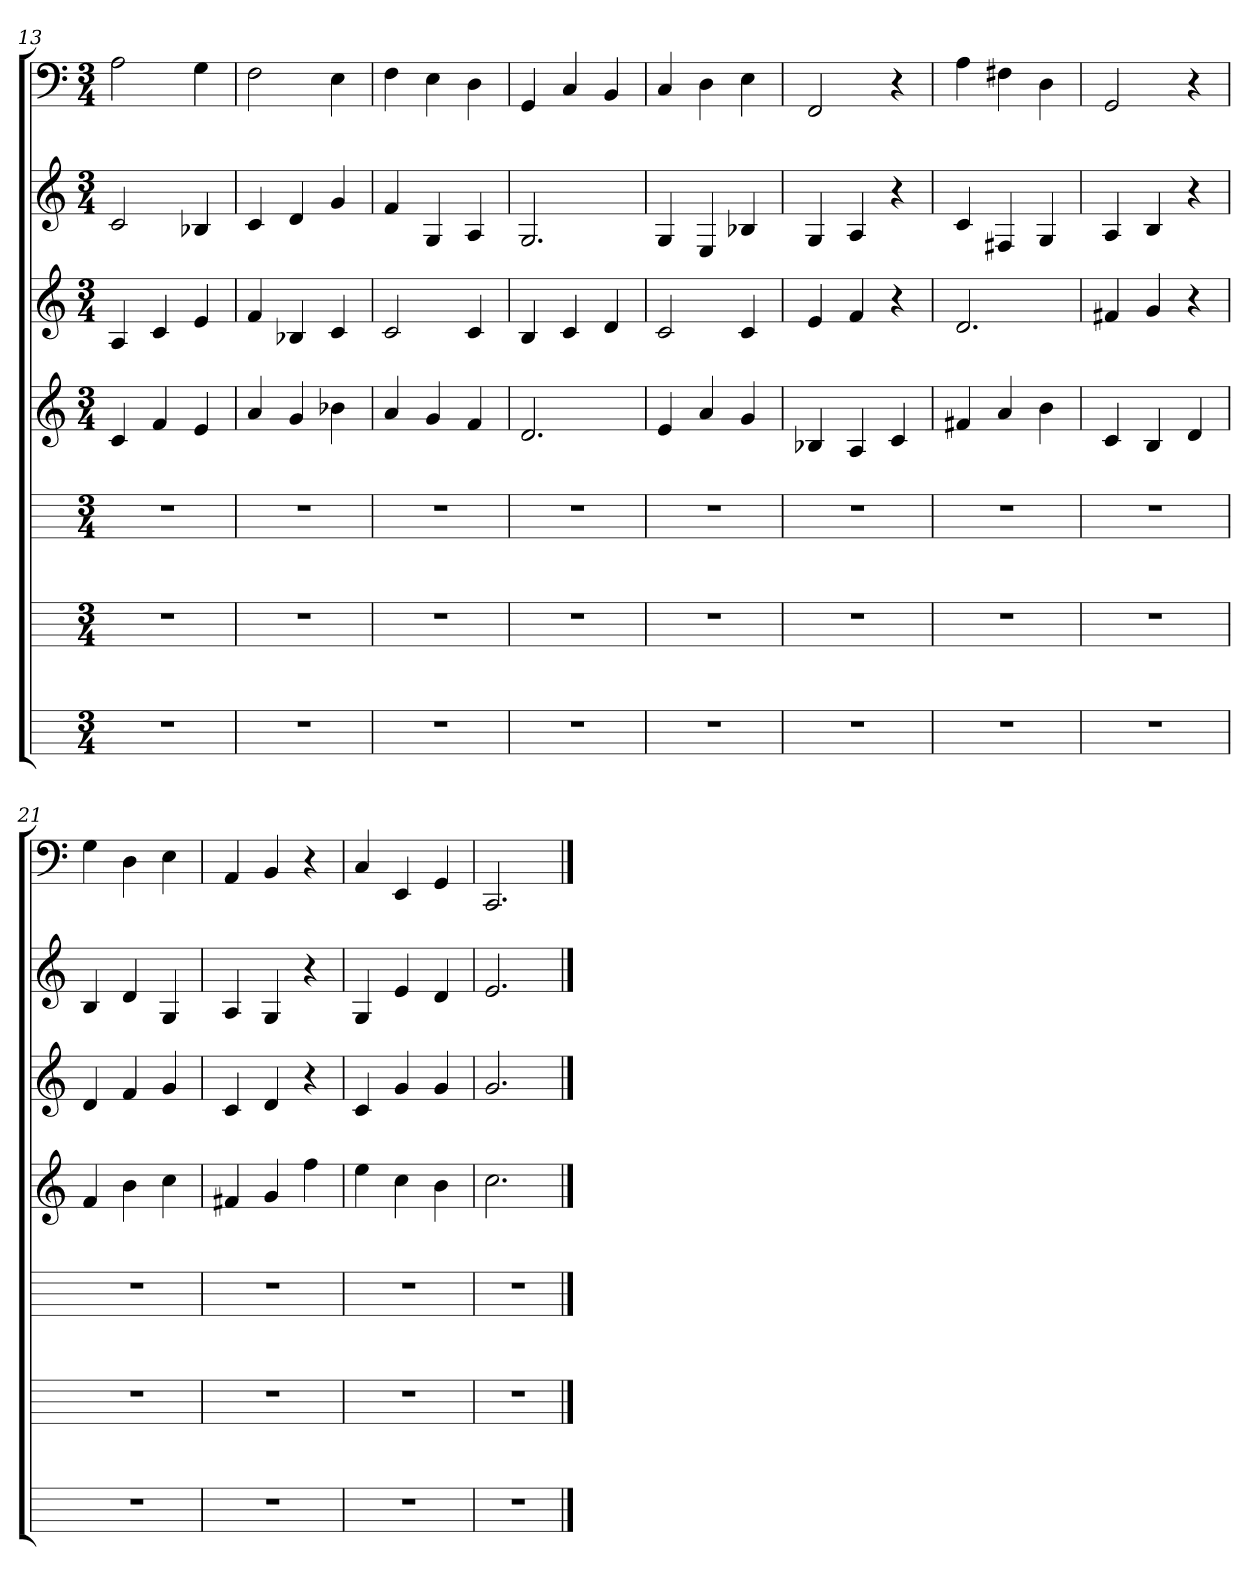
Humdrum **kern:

**kern	**kern	**kern	**kern	**kern	**kern	**kern
*part7	*part6	*part5	*part4	*part3	*part2	*part1
*staff7	*staff6	*staff5	*staff4	*staff3	*staff2	*staff1
*k[]	*k[]	*k[]	*k[]	*k[]	*k[]	*k[]
*C:	*C:	*C:	*C:	*C:	*C:	*C:
*M3/4	*M3/4	*M3/4	*M3/4	*M3/4	*M3/4	*M3/4
=13	=13	=13	=13	=13	=13	=13
2.r	2.r	2.r	4c	4A	2c	2A
.	.	.	4f	4c	.	.
.	.	.	4e	4e	4B-X	4G
=14	=14	=14	=14	=14	=14	=14
2.r	2.r	2.r	4a	4f	4c	2F
.	.	.	4g	4B-X	4d	.
.	.	.	4b-X	4c	4g	4E
=15	=15	=15	=15	=15	=15	=15
2.r	2.r	2.r	4a	2c	4f	4F
.	.	.	4g	.	4G	4E
.	.	.	4f	4c	4A	4D
=16	=16	=16	=16	=16	=16	=16
2.r	2.r	2.r	2.d	4B	2.G	4GG
.	.	.	.	4c	.	4C
.	.	.	.	4d	.	4BB
=17	=17	=17	=17	=17	=17	=17
2.r	2.r	2.r	4e	2c	4G	4C
.	.	.	4a	.	4E	4D
.	.	.	4g	4c	4B-X	4E
=18	=18	=18	=18	=18	=18	=18
2.r	2.r	2.r	4B-X	4e	4G	2FF
.	.	.	4A	4f	4A	.
.	.	.	4c	4r	4r	4r
=19	=19	=19	=19	=19	=19	=19
2.r	2.r	2.r	4f#X	2.d	4c	4A
.	.	.	4a	.	4F#X	4F#X
.	.	.	4b	.	4G	4D
=20	=20	=20	=20	=20	=20	=20
2.r	2.r	2.r	4c	4f#X	4A	2GG
.	.	.	4B	4g	4B	.
.	.	.	4d	4r	4r	4r
=21	=21	=21	=21	=21	=21	=21
2.r	2.r	2.r	4f	4d	4B	4G
.	.	.	4b	4f	4d	4D
.	.	.	4cc	4g	4G	4E
=22	=22	=22	=22	=22	=22	=22
2.r	2.r	2.r	4f#X	4c	4A	4AA
.	.	.	4g	4d	4G	4BB
.	.	.	4ff	4r	4r	4r
=23	=23	=23	=23	=23	=23	=23
2.r	2.r	2.r	4ee	4c	4G	4C
.	.	.	4cc	4g	4e	4EE
.	.	.	4b	4g	4d	4GG
=24	=24	=24	=24	=24	=24	=24
2.r	2.r	2.r	2.cc	2.g	2.e	2.CC
==	==	==	==	==	==	==
*-	*-	*-	*-	*-	*-	*-
